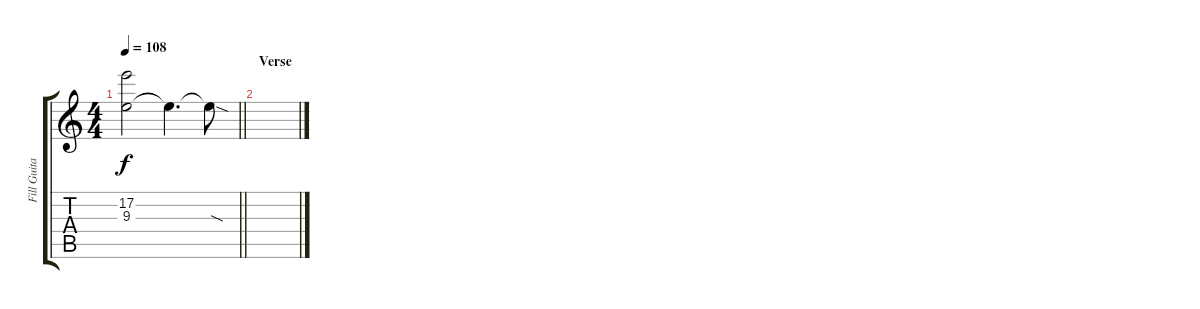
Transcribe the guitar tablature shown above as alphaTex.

\track ("Fill Guitar (Has solo)" "Fill Guita") {instrument overdrivenguitar}
\staff {score tabs}
\tuning (E4 B3 G3 D3 A2 E2) {hide}
\ts (4 4)
\tempo 108
\clef g2
\barLineRight lightlight
\ks c
(17.2{t} 9.3{t}).2{dy f} 9.3{t}.4{d} 9.3{sod t}.8 |
\section ("" "Verse")
